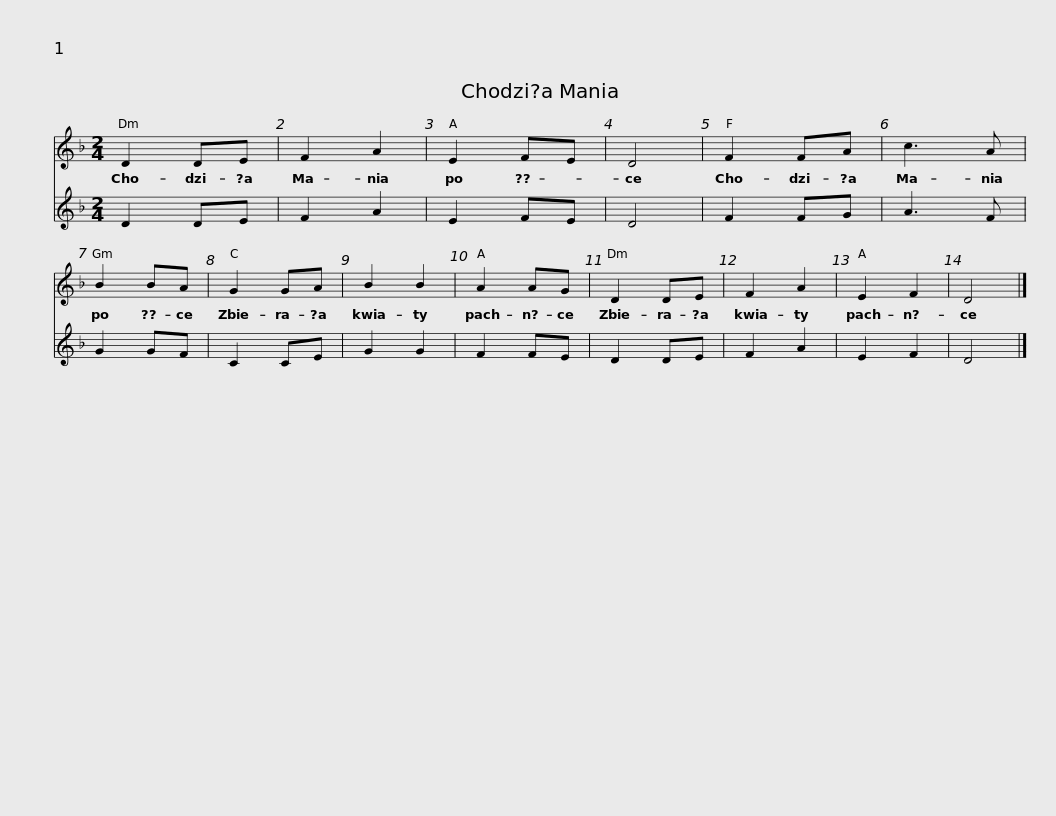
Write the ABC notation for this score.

X:1
%%score 1 2
L:1/8
M:2/4
I:linebreak $
K:Dmin
V:1 treble
V:2 treble
V:1
 D2 DE | F2 A2 | E2 FE | D4 | F2 FA | %5
 c3 A | B2 BA | G2 GA | B2 B2 | A2 AG |$ %10
 D2 DE | F2 A2 | E2 F2 | D4 |] %14
V:2
 D2 DE | F2 A2 | E2 FE | D4 | F2 FG | %5
 A3 F | G2 GF | C2 CE | G2 G2 | F2 FE |$ %10
 D2 DE | F2 A2 | E2 F2 | D4 |] %14
